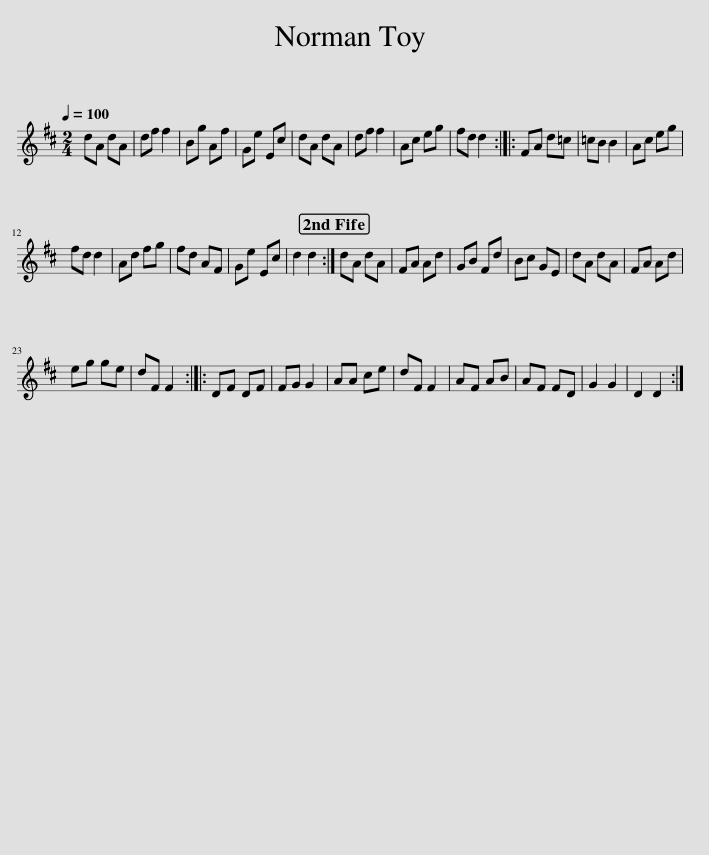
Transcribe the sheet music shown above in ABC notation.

X:1
L:1/8
Q:1/4=100
M:2/4
I:linebreak $
K:none
V:1 treble transpose="8 "
V:1
[K:D] dA dA | df f2 | Bg Af | Ge Ec | dA dA | %5
 df f2 | Ac eg | fd d2 :: FA d=c | =cB B2 | %10
 Ac eg |$ fd d2 | Ad fg | fd AF | Ge Ec | %15
 d2 d2 :| dA dA | FA Ad | GB Fd | Bc GE | %20
 dA dA | FA Ad |$ eg ge | dF F2 :: DF DF | %25
 FG G2 | AA ce | dF F2 | AF AB | AF FD | %30
 G2 G2 | D2 D2 :| %32
